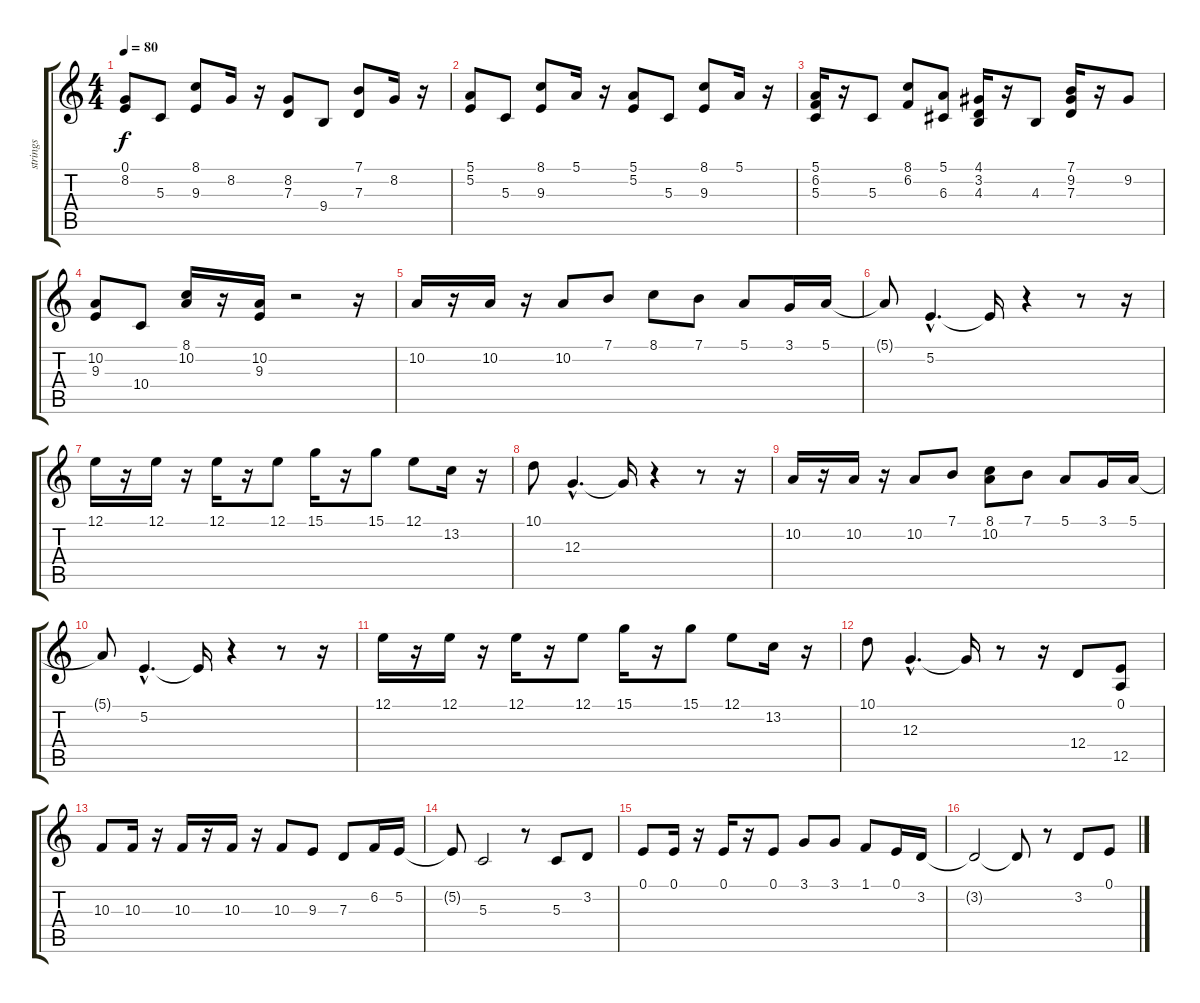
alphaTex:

\track ("strings" "strings") {instrument stringensemble1}
\staff {score tabs}
\tuning (E4 B3 G3 D3 A2 E2) {hide}
\ts (4 4)
\tempo 80
\clef g2
\ks c
(0.1 8.2).8{dy f} 5.3.8 (8.1 9.3).8 8.2.16 r.16 (8.2 7.3).8 9.4.8 (7.1 7.3).8 8.2.16 r.16 |
(5.1 5.2).8 5.3.8 (8.1 9.3).8 5.1.16 r.16 (5.1 5.2).8 5.3.8 (8.1 9.3).8 5.1.16 r.16 |
(5.1 6.2 5.3).16 r.16 5.3.8 (8.1 6.2).8 (5.1 6.3).8 (4.1 3.2 4.3).16 r.16 4.3.8 (7.1 9.2 7.3).16 r.16 9.2.8 |
(10.2 9.3).8 10.4.8 (8.1 10.2).16 r.16 (10.2 9.3).16 r.2 r.16 |
10.2.16 r.16 10.2.16 r.16 10.2.8 7.1.8 8.1.8 7.1.8 5.1.8 3.1.16 5.1.16 |
5.1{t}.8 5.2{hac}.4{d} 5.2{t}.16 r.4 r.8 r.16 |
12.1.16 r.16 12.1.16 r.16 12.1.16 r.16 12.1.8 15.1.16 r.16 15.1.8 12.1.8 13.2.16 r.16 |
10.1.8 12.3{hac}.4{d} 12.3{t}.16 r.4 r.8 r.16 |
10.2.16 r.16 10.2.16 r.16 10.2.8 7.1.8 (8.1 10.2).8 7.1.8 5.1.8 3.1.16 5.1.16 |
5.1{t}.8 5.2{hac}.4{d} 5.2{t}.16 r.4 r.8 r.16 |
12.1.16 r.16 12.1.16 r.16 12.1.16 r.16 12.1.8 15.1.16 r.16 15.1.8 12.1.8 13.2.16 r.16 |
10.1.8 12.3{hac}.4{d} 12.3{t}.16 r.8 r.16 12.4.8 (0.1 12.5).8 |
10.3.8 10.3.16 r.16 10.3.16 r.16 10.3.16 r.16 10.3.8 9.3.8 7.3.8 6.2.16 5.2.16 |
5.2{t}.8 5.3.2 r.8 5.3.8 3.2.8 |
0.1.8 0.1.16 r.16 0.1.16 r.16 0.1.8 3.1.8 3.1.8 1.1.8 0.1.16 3.2.16 |
3.2{t}.2 3.2{t}.8 r.8 3.2.8 0.1.8
